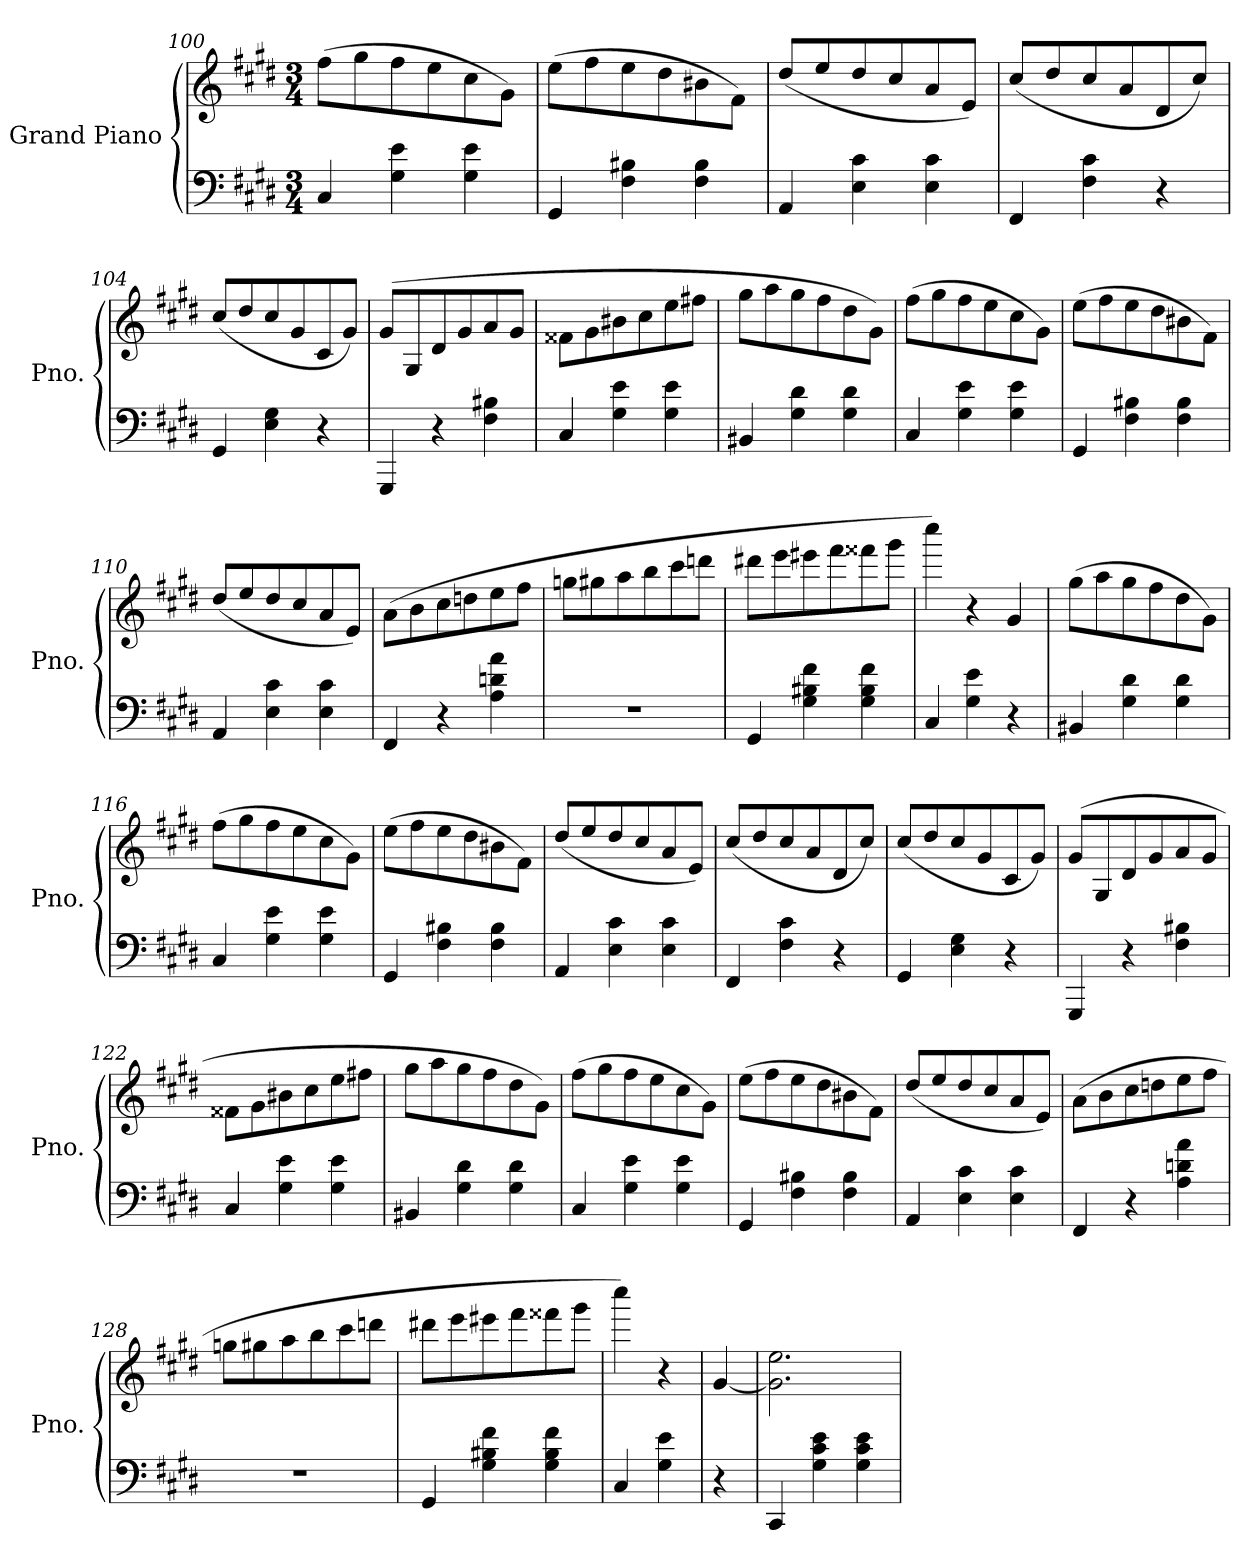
**kern	**kern
*part1	*part1
*staff2	*staff1
*I"Grand Piano	*
*I'Pno.	*
*clefF4	*clefG2
*k[f#c#g#d#]	*k[f#c#g#d#]
*M3/4	*M3/4
=100	=100
4C#/	(>8ff#\L
.	8gg#\
4G#\ 4e\	8ff#\
.	8ee\
4G#\ 4e\	8cc#\
.	8g#\J)
=101	=101
4GG#/	(>8ee\L
.	8ff#\
4F#\ 4B#X\	8ee\
.	8dd#\
4F#\ 4B#\	8b#X\
.	8f#\J)
=102	=102
4AA/	(<8dd#/L
.	8ee/
4E\ 4c#\	8dd#/
.	8cc#/
4E\ 4c#\	8a/
.	8e/J)
!!LO:LB:g=z
=103	=103
4FF#/	(<8cc#/L
.	8dd#/
4F#\ 4c#\	8cc#/
.	8a/
4r	8d#/
.	8cc#/J)
=104	=104
4GG#/	(<8cc#/L
.	8dd#/
4E\ 4G#\	8cc#/
.	8g#/
4r	8c#/
.	8g#/J)
=105	=105
4GGG#/	(>8g#/L
.	8G#/
4r	8d#/
.	8g#/
4F#\ 4B#X\	8a/
.	8g#/J
=106	=106
4C#/	8f##X\L
.	8g#\
4G#\ 4e\	8b#X\
.	8cc#\
4G#\ 4e\	8ee\
.	8ff#X\J
=107	=107
4BB#X/	8gg#\L
.	8aa\
4G#\ 4d#\	8gg#\
.	8ff#\
4G#\ 4d#\	8dd#\
.	8g#\J)
=108	=108
4C#/	(>8ff#\L
.	8gg#\
4G#\ 4e\	8ff#\
.	8ee\
4G#\ 4e\	8cc#\
.	8g#\J)
!!LO:LB:g=z
=109	=109
4GG#/	(>8ee\L
.	8ff#\
4F#\ 4B#X\	8ee\
.	8dd#\
4F#\ 4B#\	8b#X\
.	8f#\J)
=110	=110
4AA/	(<8dd#/L
.	8ee/
4E\ 4c#\	8dd#/
.	8cc#/
4E\ 4c#\	8a/
.	8e/J)
=111	=111
4FF#/	(>8a\L
.	8b\
4r	8cc#\
.	8ddn\
4A\ 4dn\ 4a\	8ee\
.	8ff#\J
=112	=112
2.r	8ggn\L
.	8gg#X\
.	8aa\
.	8bb\
.	8ccc#\
.	8dddn\J
=113	=113
4GG#/	8ddd#X\L
.	8eee\
4G#\ 4B#X\ 4f#\	8eee#X\
.	8fff#\
4G#\ 4B#\ 4f#\	8fff##X\
.	8ggg#\J
=114	=114
4C#/	4cccc#\)
4G#\ 4e\	4r
4r	4g#/
!!LO:PB:g=z
=115	=115
4BB#X/	(>8gg#\L
.	8aa\
4G#\ 4d#\	8gg#\
.	8ff#\
4G#\ 4d#\	8dd#\
.	8g#\J)
=116	=116
4C#/	(>8ff#\L
.	8gg#\
4G#\ 4e\	8ff#\
.	8ee\
4G#\ 4e\	8cc#\
.	8g#\J)
=117	=117
4GG#/	(>8ee\L
.	8ff#\
4F#\ 4B#X\	8ee\
.	8dd#\
4F#\ 4B#\	8b#X\
.	8f#\J)
=118	=118
4AA/	(<8dd#/L
.	8ee/
4E\ 4c#\	8dd#/
.	8cc#/
4E\ 4c#\	8a/
.	8e/J)
=119	=119
4FF#/	(<8cc#/L
.	8dd#/
4F#\ 4c#\	8cc#/
.	8a/
4r	8d#/
.	8cc#/J)
=120	=120
4GG#/	(<8cc#/L
.	8dd#/
4E\ 4G#\	8cc#/
.	8g#/
4r	8c#/
.	8g#/J)
=121	=121
4GGG#/	(>8g#/L
.	8G#/
4r	8d#/
.	8g#/
4F#\ 4B#X\	8a/
.	8g#/J
!!LO:LB:g=z
=122	=122
4C#/	8f##X\L
.	8g#\
4G#\ 4e\	8b#X\
.	8cc#\
4G#\ 4e\	8ee\
.	8ff#X\J
=123	=123
4BB#X/	8gg#\L
.	8aa\
4G#\ 4d#\	8gg#\
.	8ff#\
4G#\ 4d#\	8dd#\
.	8g#\J)
=124	=124
4C#/	(>8ff#\L
.	8gg#\
4G#\ 4e\	8ff#\
.	8ee\
4G#\ 4e\	8cc#\
.	8g#\J)
=125	=125
4GG#/	(>8ee\L
.	8ff#\
4F#\ 4B#X\	8ee\
.	8dd#\
4F#\ 4B#\	8b#X\
.	8f#\J)
=126	=126
4AA/	(<8dd#/L
.	8ee/
4E\ 4c#\	8dd#/
.	8cc#/
4E\ 4c#\	8a/
.	8e/J)
=127	=127
4FF#/	(>8a\L
.	8b\
4r	8cc#\
.	8ddn\
4A\ 4dn\ 4a\	8ee\
.	8ff#\J
!!LO:LB:g=z
=128	=128
2.r	8ggn\L
.	8gg#X\
.	8aa\
.	8bb\
.	8ccc#\
.	8dddn\J
=129	=129
4GG#/	8ddd#X\L
.	8eee\
4G#\ 4B#X\ 4f#\	8eee#X\
.	8fff#\
4G#\ 4B#\ 4f#\	8fff##X\
.	8ggg#\J
=130	=130
4C#/	4cccc#\)
4G#\ 4e\	4r
=131	=131
*	*MM120
4r	[4g#/
=132	=132
4CC#/	2.g#\] 2.ee\
4G#\ 4c#\ 4e\	.
4G#\ 4c#\ 4e\	.
=	=
*-	*-
